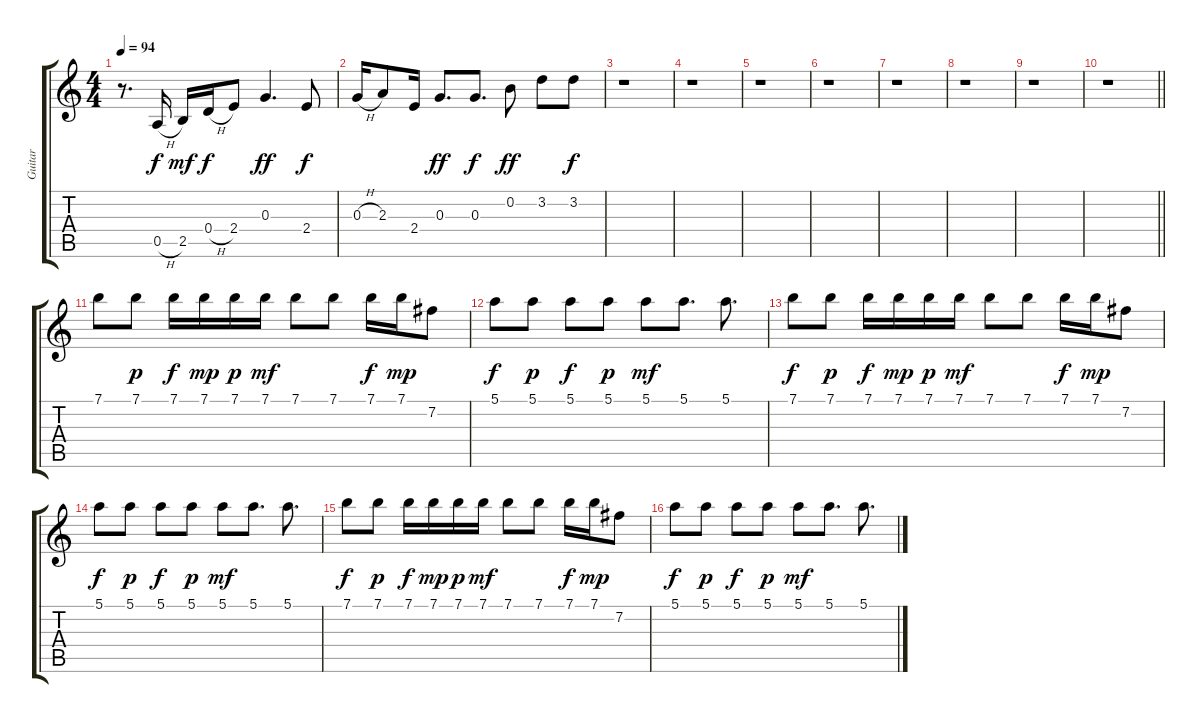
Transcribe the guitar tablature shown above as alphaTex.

\track ("Guitar" "Guitar") {instrument overdrivenguitar}
\staff {score tabs}
\tuning (E4 B3 G3 D3 A2 E2) {hide}
\ts (4 4)
\tempo 94
\clef g2
\ks c
r.8{d dy f} 0.5{h}.16 2.5.16{dy mf} 0.4{h}.16{dy f} 2.4.8 0.3.4{d dy ff} 2.4.8{dy f} |
0.3{h}.16 2.3.8 2.4.16 0.3.8{d dy ff} 0.3.8{d dy f} 0.2.8{dy ff} 3.2.8 3.2.8{dy f} |
r.1 |
r.1 |
r.1 |
r.1 |
r.1 |
r.1 |
r.1 |
\barLineRight lightlight
r.1 |
7.1.8 7.1.8{dy p} 7.1.16{dy f} 7.1.16{dy mp} 7.1.16{dy p} 7.1.16{dy mf} 7.1.8 7.1.8 7.1.16{dy f} 7.1.16{dy mp} 7.2.8 |
5.1.8{dy f} 5.1.8{dy p} 5.1.8{dy f} 5.1.8{dy p} 5.1.8{dy mf} 5.1.8{d} 5.1.8{d} |
7.1.8{dy f} 7.1.8{dy p} 7.1.16{dy f} 7.1.16{dy mp} 7.1.16{dy p} 7.1.16{dy mf} 7.1.8 7.1.8 7.1.16{dy f} 7.1.16{dy mp} 7.2.8 |
5.1.8{dy f} 5.1.8{dy p} 5.1.8{dy f} 5.1.8{dy p} 5.1.8{dy mf} 5.1.8{d} 5.1.8{d} |
7.1.8{dy f} 7.1.8{dy p} 7.1.16{dy f} 7.1.16{dy mp} 7.1.16{dy p} 7.1.16{dy mf} 7.1.8 7.1.8 7.1.16{dy f} 7.1.16{dy mp} 7.2.8 |
5.1.8{dy f} 5.1.8{dy p} 5.1.8{dy f} 5.1.8{dy p} 5.1.8{dy mf} 5.1.8{d} 5.1.8{d}
